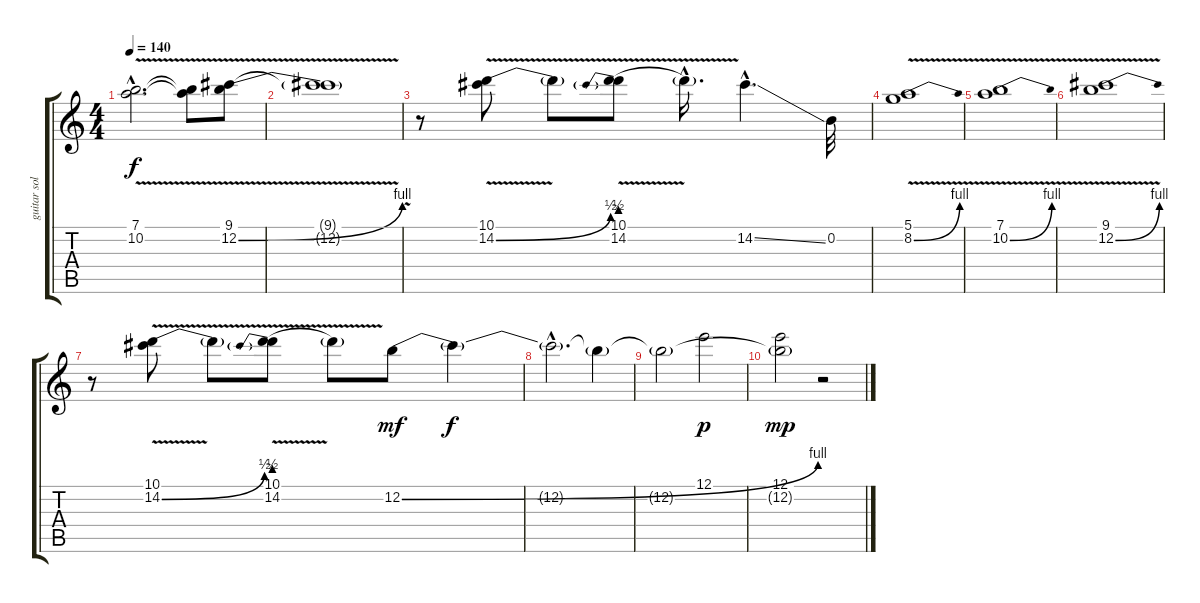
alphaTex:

\track ("guitar solo" "guitar sol") {instrument overdrivenguitar}
\staff {score tabs}
\tuning (E4 B3 G3 D3 A2 E2) {hide}
\ts (4 4)
\tempo 140
\clef g2
\ks c
(7.1{v hac t} 10.2{v hac t}).2{d dy f} (7.1{t} 10.2{t}).8 (9.1 12.2{be (bend 0 0 60 4) v}).8 |
(9.1{v t} 12.2{v t}).1 |
r.8 (10.1 14.2{be (bend 0 0 60 2) v}).8 14.2{t}.8 (10.1 14.2{be (prebend 0 2 60 2) v}).8 14.2{hac t}.16{d} 14.2{ss hac}.4{d} 0.2.32 |
(5.1 8.2{be (bend 0 0 60 4) v}).1 |
(7.1 10.2{be (bend 0 0 60 4) v}).1 |
(9.1 12.2{be (bend 0 0 60 4) v}).1 |
r.8 (10.1 14.2{be (bend 0 0 60 2) v}).8 14.2{t}.8 (10.1 14.2{be (prebend 0 2 60 2) v}).8 14.2{t}.8 12.2{be (bend 0 0 60 4)}.8{dy mf} 12.2{t}.4{dy f} |
12.2{hac t}.2{d} 12.2{t}.4 |
12.2{t}.2 12.1.2{dy p} |
(12.1 12.2{t}).2{dy mp} r.2
